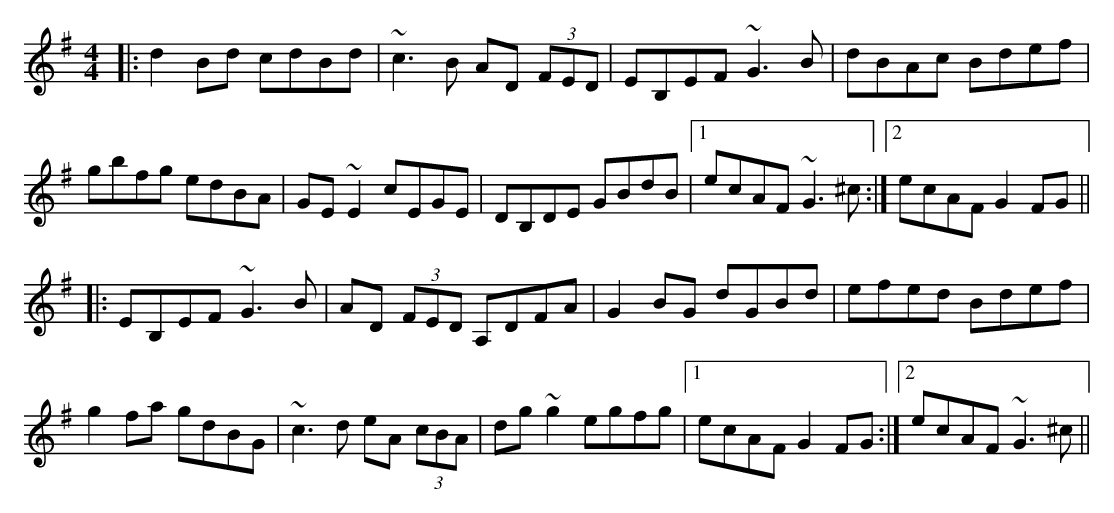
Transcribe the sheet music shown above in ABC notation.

X:1
M:4/4
K:G
|:d2Bd cdBd|~c3B AD (3FED|EB,EF ~G3B|dBAc Bdef|
gbfg edBA|GE~E2 cEGE|DB,DE GBdB|1 ecAF ~G3^c:|2 ecAF G2FG||
|:EB,EF ~G3B|AD (3FED A,DFA|G2BG dGBd|efed Bdef|
g2fa gdBG|~c3d eA (3cBA|dg~g2 egfg|1 ecAF G2FG:|2 ecAF ~G3^c||
